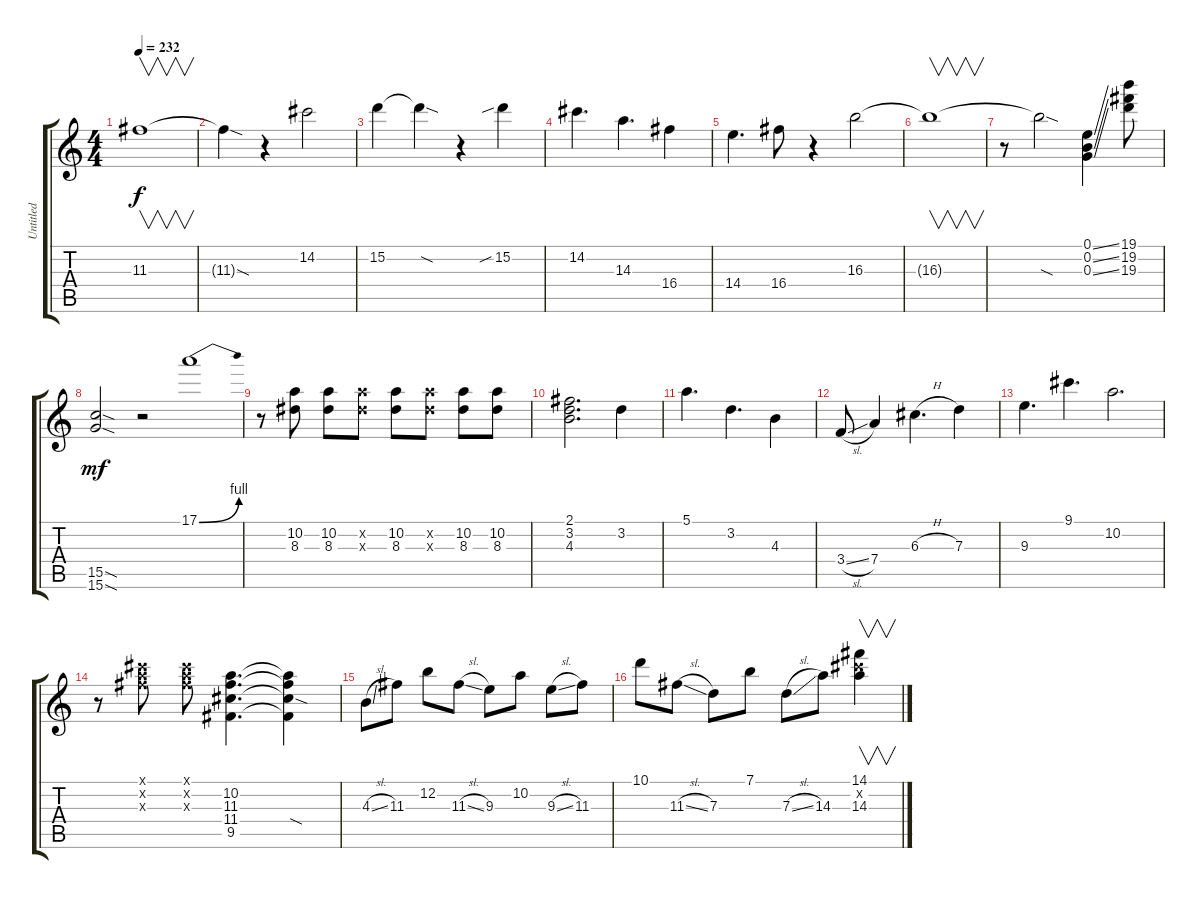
\track ("Untitled" "Untitled") {instrument electricbasspick}
\staff {score tabs}
\tuning (E4 B3 G3 D3 A2 E2) {hide}
\ts (4 4)
\tempo 232
\clef g2
\ks c
11.3.1{v dy f} |
11.3{sod t}.4 r.4 14.2.2 |
15.2.4 15.2{sod t}.4 r.4 15.2{sib}.4 |
14.2.4{d} 14.3.4{d} 16.4.4 |
14.4.4{d} 16.4.8 r.4 16.3.2 |
16.3{t}.1{v} |
r.8 16.3{sod t}.2 (0.1{ss} 0.2{ss} 0.3{ss}).4 (19.1 19.2 19.3).8 |
(15.5{sod} 15.6{sod}).2{dy mf} r.2 17.1{be (bend 0 0 60 4)}.1 |
r.8 (10.2 8.3).8 (10.2 8.3).8 (10.2{x} 8.3{x}).8 (10.2 8.3).8 (10.2{x} 8.3{x}).8 (10.2 8.3).8 (10.2 8.3).8 |
(2.1 3.2 4.3).2{d} 3.2.4 |
5.1.4{d} 3.2.4{d} 4.3.4 |
3.4{sl}.8 7.4.4 6.3{h}.4{d} 7.3.4 |
9.3.4{d} 9.1.4{d} 10.2.2{d} |
r.8 (9.1{x} 10.2{x} 11.3{x}).8 (9.1{x} 10.2{x} 11.3{x}).8 (10.2 11.3 11.4 9.5).4{d} (10.2{t} 11.3{t} 11.4{sod t} 9.5{t}).4 |
4.3{sl}.8 11.3.8 12.2.8 11.3{sl}.8 9.3.8 10.2.8 9.3{sl}.8 11.3.8 |
10.1.8 11.3{sl}.8 7.3.8 7.1.8 7.3{sl}.8 14.3.8 (14.1 14.2{x} 14.3).4{v}
